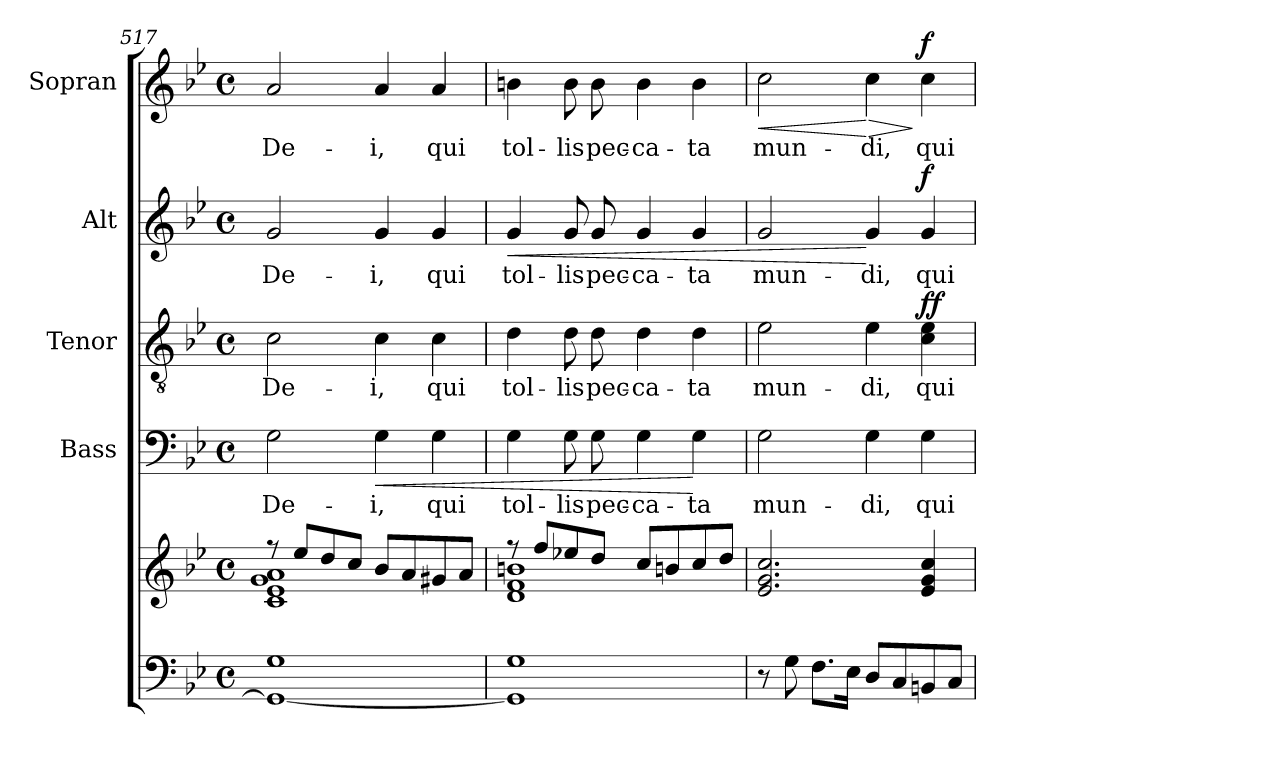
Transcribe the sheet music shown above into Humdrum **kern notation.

**kern	**kern	**kern	**text	**dynam	**kern	**text	**dynam	**kern	**text	**dynam	**kern	**text	**dynam
*part5	*part5	*part4	*part4	*part4	*part3	*part3	*part3	*part2	*part2	*part2	*part1	*part1	*part1
*staff6	*staff5	*staff4	*staff4	*staff4	*staff3	*staff3	*staff3	*staff2	*staff2	*staff2	*staff1	*staff1	*staff1
*	*	*I"Bass	*	*	*I"Tenor	*	*	*I"Alt	*	*	*I"Sopran	*	*
*	*	*I'B.	*	*	*I'T.	*	*	*I'A.	*	*	*I'S.	*	*
*clefF4	*clefG2	*clefF4	*	*	*clefGv2	*	*	*clefG2	*	*	*clefG2	*	*
*k[b-e-]	*k[b-e-]	*k[b-e-]	*	*	*k[b-e-]	*	*	*k[b-e-]	*	*	*k[b-e-]	*	*
*B-:	*B-:	*B-:	*	*	*B-:	*	*	*B-:	*	*	*B-:	*	*
*M4/4	*M4/4	*M4/4	*	*	*M4/4	*	*	*M4/4	*	*	*M4/4	*	*
*met(c)	*met(c)	*met(c)	*	*	*met(c)	*	*	*met(c)	*	*	*met(c)	*	*
=517	=517	=517	=517	=517	=517	=517	=517	=517	=517	=517	=517	=517	=517
*^	*^	*	*	*	*	*	*	*	*	*	*	*	*
!	!	!	!	!	!LO:LY:b	!	!	!LO:LY:b	!	!	!LO:LY:b	!	!	!LO:LY:b	!
1G	1GG_	8rff	1c 1e- 1g 1a	2G\	De-	.	2c\	De-	.	2g/	De-	.	2a/	De-	.
.	.	8ee-/L	.	.	.	.	.	.	.	.	.	.	.	.	.
.	.	8dd/	.	.	.	.	.	.	.	.	.	.	.	.	.
.	.	8cc/J	.	.	.	.	.	.	.	.	.	.	.	.	.
!	!	!	!	!	!LO:LY:b	!LO:HP:b	!	!LO:LY:b	!	!	!LO:LY:b	!	!	!LO:LY:b	!
.	.	8b-/L	.	4G\	-i,	<	4c\	-i,	.	4g/	-i,	.	4a/	-i,	.
.	.	8a/	.	.	.	.	.	.	.	.	.	.	.	.	.
!	!	!	!	!	!LO:LY:b	!	!	!LO:LY:b	!	!	!LO:LY:b	!	!	!LO:LY:b	!
.	.	8g#X/	.	4G\	qui	.	4c\	qui	.	4g/	qui	.	4a/	qui	.
.	.	8a/J	.	.	.	.	.	.	.	.	.	.	.	.	.
=518	=518	=518	=518	=518	=518	=518	=518	=518	=518	=518	=518	=518	=518	=518	=518
!	!	!	!	!	!LO:LY:b	!	!	!LO:LY:b	!	!	!LO:LY:b	!LO:HP:b	!	!LO:LY:b	!
1G	1GG]	8rff	1d 1f 1bn	4G\	tol-	.	4d\	tol-	.	4g/	tol-	<	4bn\	tol-	.
.	.	8ff/L	.	.	.	.	.	.	.	.	.	.	.	.	.
!	!	!	!	!	!LO:LY:b	!	!	!LO:LY:b	!	!	!LO:LY:b	!	!	!LO:LY:b	!
.	.	8ee-X/	.	8G\	-lis	.	8d\	-lis	.	8g/	-lis	.	8b\	-lis	.
!	!	!	!	!	!LO:LY:b	!	!	!LO:LY:b	!	!	!LO:LY:b	!	!	!LO:LY:b	!
.	.	8dd/J	.	8G\	pec-	.	8d\	pec-	.	8g/	pec-	.	8b\	pec-	.
!	!	!	!	!	!LO:LY:b	!	!	!LO:LY:b	!	!	!LO:LY:b	!	!	!LO:LY:b	!
.	.	8cc/L	.	4G\	-ca-	.	4d\	-ca-	.	4g/	-ca-	.	4b\	-ca-	.
.	.	8bn/	.	.	.	.	.	.	.	.	.	.	.	.	.
!	!	!	!	!	!LO:LY:b	!	!	!LO:LY:b	!	!	!LO:LY:b	!	!	!LO:LY:b	!
.	.	8cc/	.	4G\	-ta	[	4d\	-ta	.	4g/	-ta	.	4b\	-ta	.
.	.	8dd/J	.	.	.	.	.	.	.	.	.	.	.	.	.
*v	*v	*	*	*	*	*	*	*	*	*	*	*	*	*	*
*	*v	*v	*	*	*	*	*	*	*	*	*	*	*	*
!!LO:LB:g=z
=519	=519	=519	=519	=519	=519	=519	=519	=519	=519	=519	=519	=519	=519
!	!	!	!LO:LY:b	!	!	!LO:LY:b	!	!	!LO:LY:b	!	!	!LO:LY:b	!LO:HP:b
8r	2.e-/ 2.g/ 2.cc/	2G\	mun-	.	2e-\	mun-	.	2g/	mun-	.	2cc\	mun-	<
8G\	.	.	.	.	.	.	.	.	.	.	.	.	.
8.F\L	.	.	.	.	.	.	.	.	.	.	.	.	.
16E-\Jk	.	.	.	.	.	.	.	.	.	.	.	.	.
!	!	!	!LO:LY:b	!	!	!LO:LY:b	!	!	!LO:LY:b	!	!	!LO:LY:b	!LO:HP:n=1:b
8D/L	.	4G\	-di,	.	4e-\	-di,	.	4g/	-di,	[	4cc\	-di,	[ >
8C/	.	.	.	.	.	.	.	.	.	.	.	.	.
!	!	!	!LO:LY:b	!	!	!LO:LY:b	!LO:DY:a	!	!LO:LY:b	!LO:DY:a	!	!LO:LY:b	!LO:DY:n=1:a
8BBn/	4e-/ 4g/ 4cc/	4G\	qui	.	4c\ 4e-\	qui	ff	4g/	qui	f	4cc\	qui	] f
8C/J	.	.	.	.	.	.	.	.	.	.	.	.	.
=	=	=	=	=	=	=	=	=	=	=	=	=	=
*-	*-	*-	*-	*-	*-	*-	*-	*-	*-	*-	*-	*-	*-
